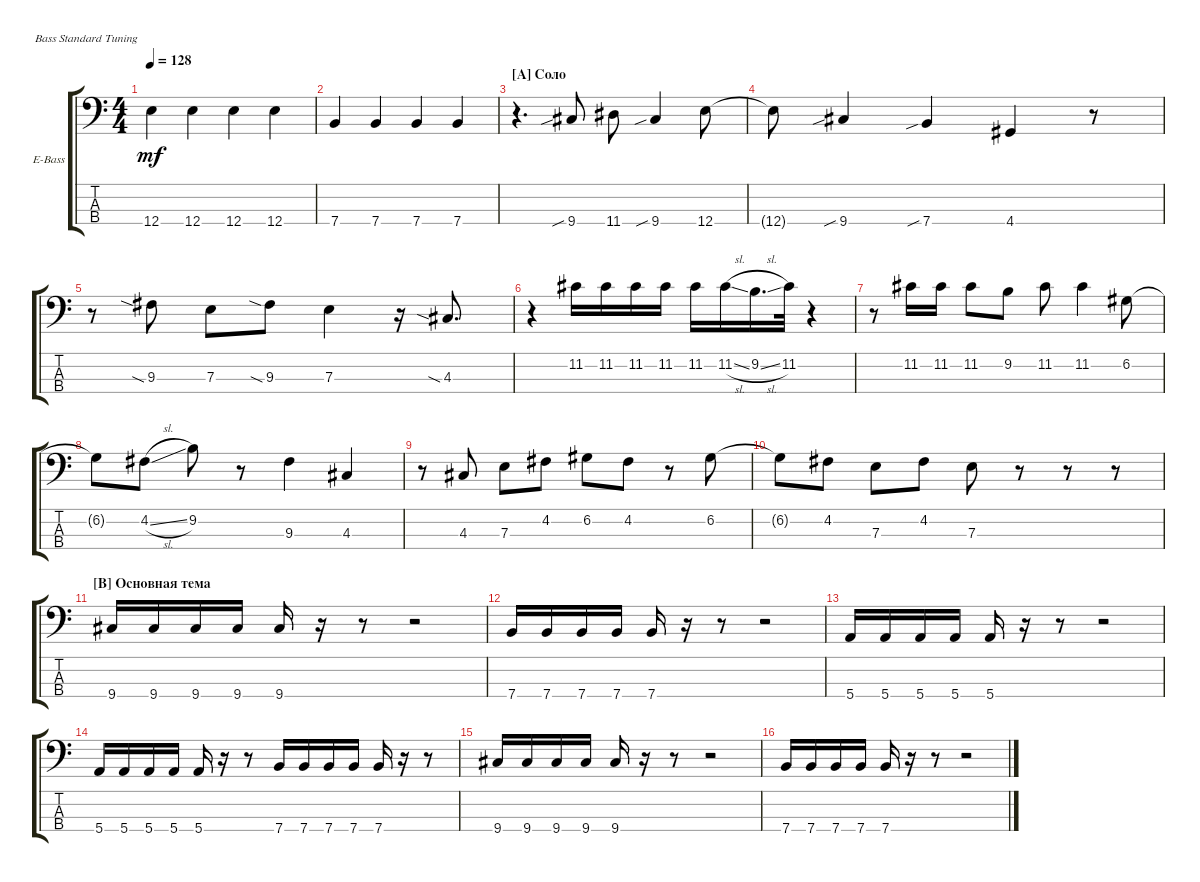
\defaultSystemsLayout 4
\bracketExtendMode groupsimilarinstruments
\firstSystemTrackNameOrientation horizontal
\otherSystemsTrackNameOrientation horizontal
\track ("Electric Bass" "E-Bass") {instrument electricbassfinger}
\staff {score tabs}
\tuning (G2 D2 A1 E1)
\ts (4 4)
\tempo 128
\clef f4
\ks c
12.4.4{dy mf} 12.4.4 12.4.4 12.4.4 |
7.4.4 7.4.4 7.4.4 7.4.4 |
\section ("A" "Соло")
r.4{d} 9.4{sib}.8 11.4.8 9.4{sib}.4 12.4.8 |
12.4{t}.8 9.4{sib}.4 7.4{sib}.4 4.4.4 r.8 |
r.8 9.3{sia}.8 7.3.8 9.3{sia}.8 7.3.4 r.16 4.3{sia}.8{d} |
r.4 11.2.16 11.2.16 11.2.16 11.2.16 11.2.16 11.2{sl}.16 9.2{sl}.16{d} 11.2.32 r.4 |
r.8 11.2.16 11.2.16 11.2.8 9.2.8 11.2.8 11.2.4 6.2.8 |
6.2{t}.8 4.2{sl}.8 9.2.8 r.8 9.3.4 4.3.4 |
r.8 4.3.8 7.3.8 4.2.8 6.2.8 4.2.8 r.8 6.2.8 |
6.2{t}.8 4.2.8 7.3.8 4.2.8 7.3.8 r.8 r.8 r.8 |
\section ("B" "Основная тема")
9.4.16 9.4.16 9.4.16 9.4.16 9.4.16 r.16 r.8 r.2 |
7.4.16 7.4.16 7.4.16 7.4.16 7.4.16 r.16 r.8 r.2 |
5.4.16 5.4.16 5.4.16 5.4.16 5.4.16 r.16 r.8 r.2 |
5.4.16 5.4.16 5.4.16 5.4.16 5.4.16 r.16 r.8 7.4.16 7.4.16 7.4.16 7.4.16 7.4.16 r.16 r.8 |
9.4.16 9.4.16 9.4.16 9.4.16 9.4.16 r.16 r.8 r.2 |
7.4.16 7.4.16 7.4.16 7.4.16 7.4.16 r.16 r.8 r.2
